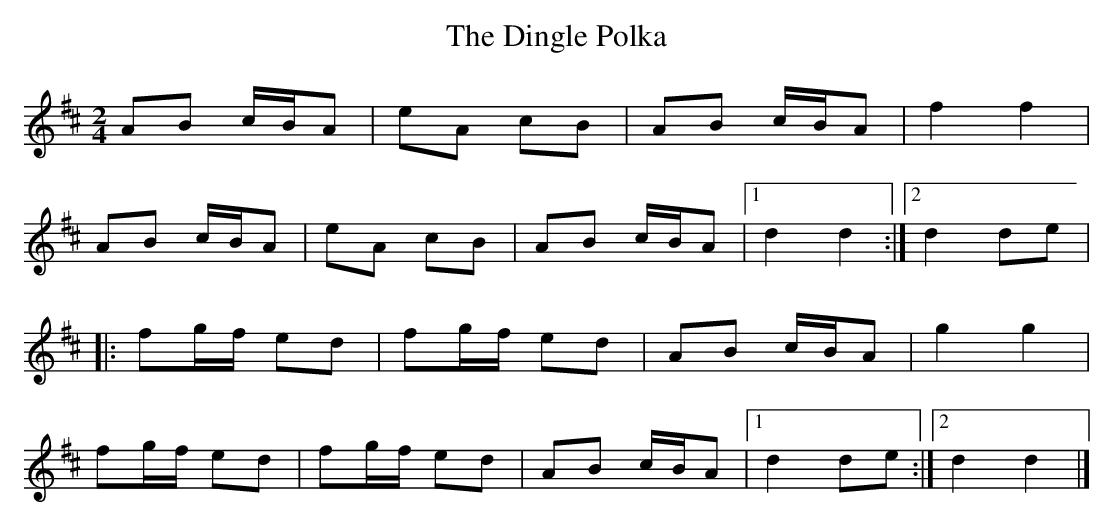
X:1
T:Dingle Polka, The
M:2/4
L:1/8
K:D
AB c/2B/2A|eA cB|AB c/2B/2A|f2 f2|!
AB c/2B/2A|eA cB|AB c/2B/2A|1d2 d2:|2d2 de|!
|:fg/2f/2 ed|fg/2f/2 ed|AB c/2B/2A|g2 g2|!
fg/2f/2 ed|fg/2f/2 ed|AB c/2B/2A|1d2 de:|2d2 d2|]!
